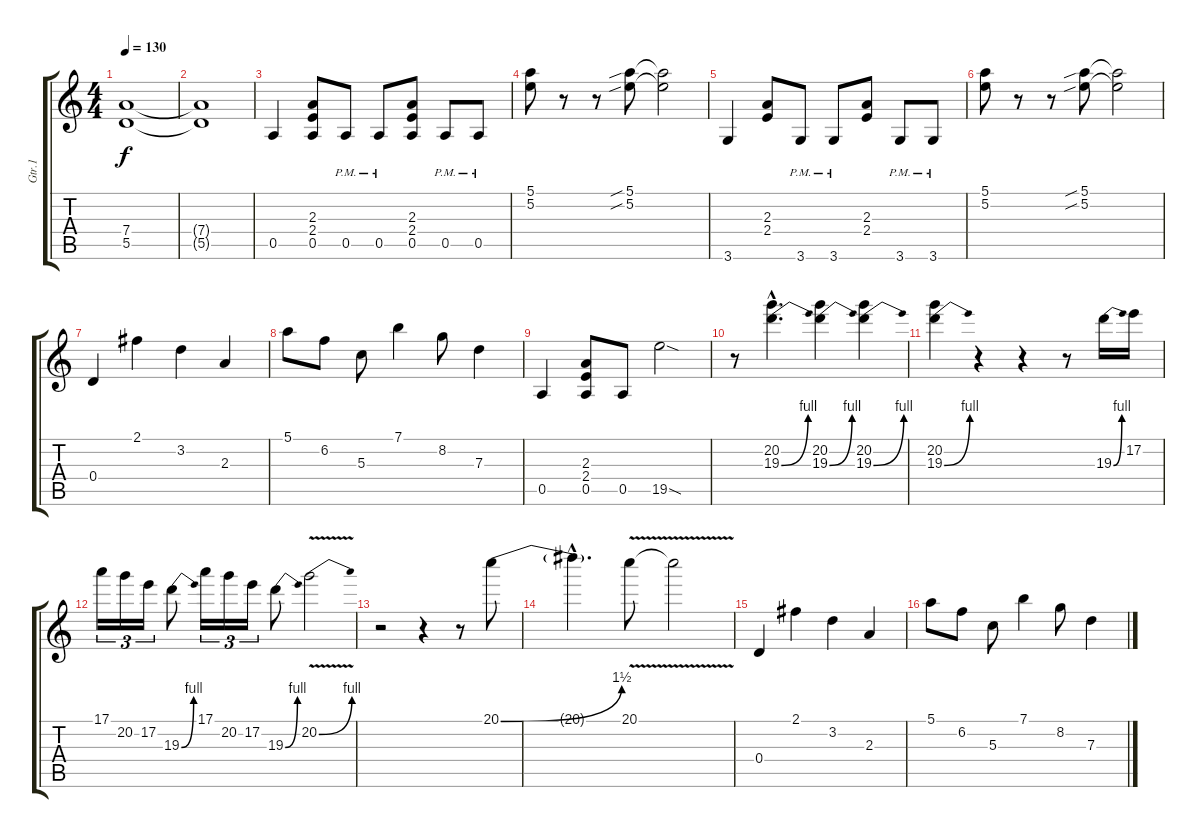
\track ("Gtr.1" "Gtr.1") {instrument distortionguitar}
\staff {score tabs}
\tuning (E4 B3 G3 D3 A2 E2) {hide}
\ts (4 4)
\tempo 130
\clef g2
\ks c
(7.4 5.5).1{dy f} |
(7.4{t} 5.5{t}).1 |
0.5.4 (2.3 2.4 0.5).8 0.5{pm}.8 0.5{pm}.8 (2.3 2.4 0.5).8 0.5{pm}.8 0.5{pm}.8 |
(5.1 5.2).8 r.8 r.8 (5.1{sib} 5.2{sib}).8 (5.1{t} 5.2{t}).2 |
3.6.4 (2.3 2.4).8 3.6{pm}.8 3.6{pm}.8 (2.3 2.4).8 3.6{pm}.8 3.6{pm}.8 |
(5.1 5.2).8 r.8 r.8 (5.1{sib} 5.2{sib}).8 (5.1{t} 5.2{t}).2 |
0.4.4 2.1.4 3.2.4 2.3.4 |
5.1.8 6.2.8 5.3.8 7.1.4 8.2.8 7.3.4 |
0.5.4 (2.3 2.4 0.5).8 0.5.8 19.5{sod}.2 |
r.8 (20.2{hac} 19.3{be (bend 0 0 60 4) hac}).4{d} (20.2 19.3{be (bend 0 0 60 4)}).4 (20.2 19.3{be (bend 0 0 60 4)}).4 |
(20.2 19.3{be (bend 0 0 60 4)}).4 r.4 r.4 r.8 19.3{be (bend 0 0 60 4)}.16 17.2.16 |
17.1.16{tu (3 2)} 20.2.16{tu (3 2)} 17.2.16{tu (3 2)} 19.3{be (bend 0 0 60 4)}.8 17.1.16{tu (3 2)} 20.2.16{tu (3 2)} 17.2.16{tu (3 2)} 19.3{be (bend 0 0 60 4)}.8 20.2{be (bend 0 0 60 4) v}.2 |
r.2 r.4 r.8 20.1{be (bend 0 0 60 6)}.8 |
20.1{hac t}.4{d} 20.1{v}.8 20.1{t}.2 |
0.4.4 2.1.4 3.2.4 2.3.4 |
5.1.8 6.2.8 5.3.8 7.1.4 8.2.8 7.3.4
